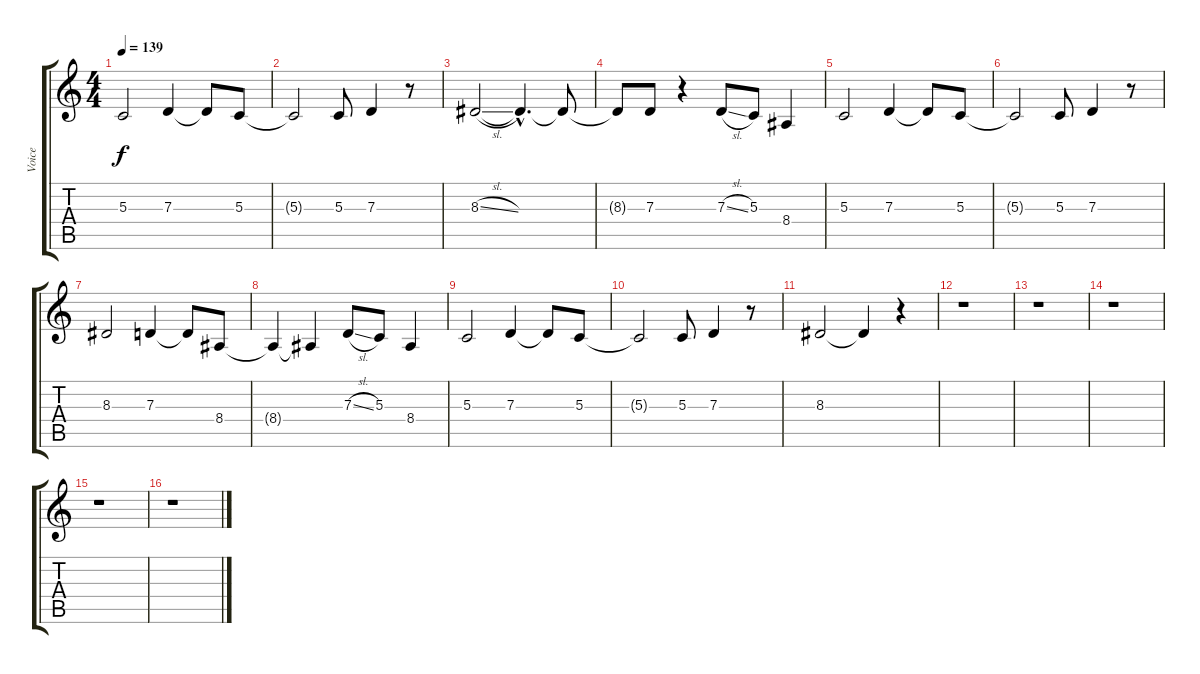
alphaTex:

\track ("Voice" "Voice") {instrument flute}
\staff {score tabs}
\tuning (E4 B3 G3 D3 A2 E2) {hide}
\ts (4 4)
\tempo 139
\clef g2
\ks c
5.3.2{dy f} 7.3.4 7.3{t}.8 5.3.8 |
5.3{t}.2 5.3.8 7.3.4 r.8 |
8.3{sl}.2 8.3{hac t}.4{d} 8.3{t}.8 |
8.3{t}.8 7.3.8 r.4 7.3{sl}.8 5.3.8 8.4.4 |
5.3.2 7.3.4 7.3{t}.8 5.3.8 |
5.3{t}.2 5.3.8 7.3.4 r.8 |
8.3.2 7.3.4 7.3{t}.8 8.4.8 |
8.4{t}.4 8.4{t}.4 7.3{sl}.8 5.3.8 8.4.4 |
5.3.2 7.3.4 7.3{t}.8 5.3.8 |
5.3{t}.2 5.3.8 7.3.4 r.8 |
8.3.2 8.3{t}.4 r.4 |
r.1 |
r.1 |
r.1 |
r.1 |
r.1
